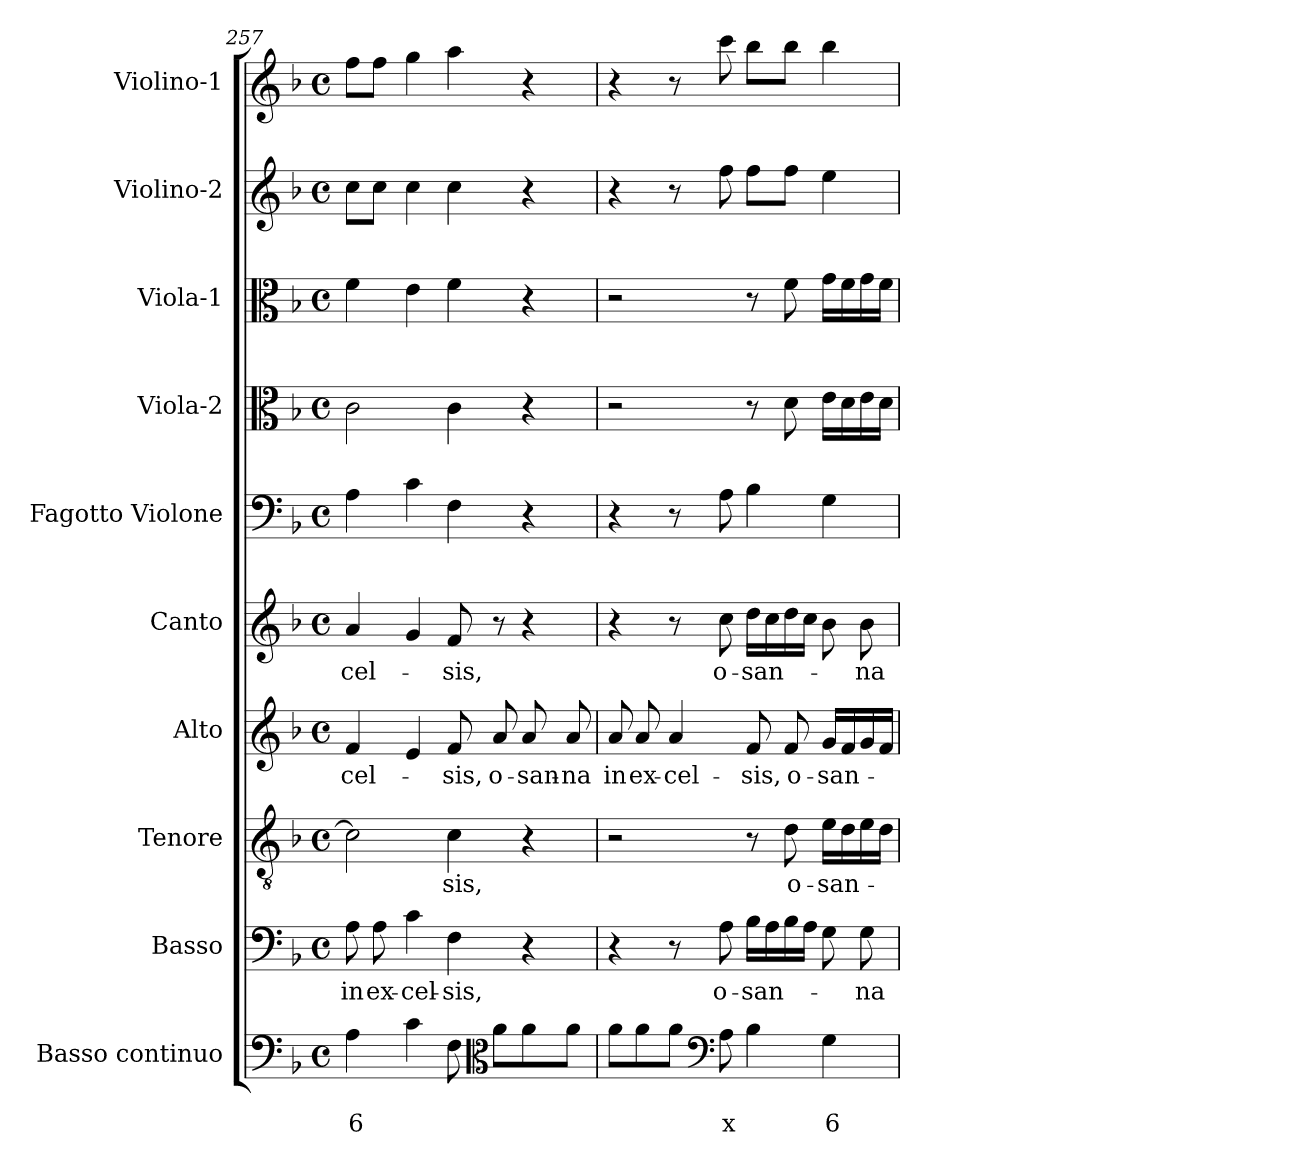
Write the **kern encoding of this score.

**kern	**text	**text	**kern	**text	**kern	**text	**kern	**text	**kern	**text	**kern	**kern	**kern	**kern	**kern
*part10	*part10	*part10	*part9	*part9	*part8	*part8	*part7	*part7	*part6	*part6	*part5	*part4	*part3	*part2	*part1
*staff10	*staff10	*staff10	*staff9	*staff9	*staff8	*staff8	*staff7	*staff7	*staff6	*staff6	*staff5	*staff4	*staff3	*staff2	*staff1
*I"Basso continuo	*	*	*I"Basso	*	*I"Tenore	*	*I"Alto	*	*I"Canto	*	*I"Fagotto Violone	*I"Viola-2	*I"Viola-1	*I"Violino-2	*I"Violino-1
*clefF4	*	*	*clefF4	*	*clefGv2	*	*clefG2	*	*clefG2	*	*clefF4	*clefC3	*clefC3	*clefG2	*clefG2
*k[b-]	*	*	*k[b-]	*	*k[b-]	*	*k[b-]	*	*k[b-]	*	*k[b-]	*k[b-]	*k[b-]	*k[b-]	*k[b-]
*F:	*	*	*F:	*	*F:	*	*F:	*	*F:	*	*F:	*F:	*F:	*F:	*F:
*M4/4	*	*	*M4/4	*	*M4/4	*	*M4/4	*	*M4/4	*	*M4/4	*M4/4	*M4/4	*M4/4	*M4/4
*met(c)	*	*	*met(c)	*	*met(c)	*	*met(c)	*	*met(c)	*	*met(c)	*met(c)	*met(c)	*met(c)	*met(c)
=257	=257	=257	=257	=257	=257	=257	=257	=257	=257	=257	=257	=257	=257	=257	=257
!	!	!LO:LY:b	!	!	!	!	!	!	!	!	!	!	!	!	!
!	!	!	!	!LO:LY:b	!	!	!	!	!	!	!	!	!	!	!
!	!	!	!	!	!	!	!	!LO:LY:b	!	!	!	!	!	!	!
!	!	!	!	!	!	!	!	!	!	!LO:LY:b	!	!	!	!	!
4A\	.	6	8A\	in	2c\]	.	4f/	-cel-	4a/	-cel-	4A\	2c\	4f\	8cc\L	8ff\L
!	!	!	!	!LO:LY:b	!	!	!	!	!	!	!	!	!	!	!
.	.	.	8A\	ex-	.	.	.	.	.	.	.	.	.	8cc\J	8ff\J
!	!	!	!	!LO:LY:b	!	!	!	!	!	!	!	!	!	!	!
4c\	.	.	4c\	-cel-	.	.	4e/	.	4g/	.	4c\	.	4e\	4cc\	4gg\
!	!	!	!	!LO:LY:b	!	!	!	!	!	!	!	!	!	!	!
!	!	!	!	!	!	!LO:LY:b	!	!	!	!	!	!	!	!	!
!	!	!	!	!	!	!	!	!LO:LY:b	!	!	!	!	!	!	!
!	!	!	!	!	!	!	!	!	!	!LO:LY:b	!	!	!	!	!
8F\	.	.	4F\	-sis,	4c\	-sis,	8f/	-sis,	8f/	-sis,	4F\	4c\	4f\	4cc\	4aa\
*clefC3	*	*	*	*	*	*	*	*	*	*	*	*	*	*	*
!	!	!	!	!	!	!	!	!LO:LY:b	!	!	!	!	!	!	!
8a\L	.	.	.	.	.	.	8a/	o-	8r	.	.	.	.	.	.
!	!	!	!	!	!	!	!	!LO:LY:b	!	!	!	!	!	!	!
8a\	.	.	4r	.	4r	.	8a/	-san-	4r	.	4r	4r	4r	4r	4r
!	!	!	!	!	!	!	!	!LO:LY:b	!	!	!	!	!	!	!
8a\J	.	.	.	.	.	.	8a/	-na	.	.	.	.	.	.	.
!!LO:PB:g=z
=258	=258	=258	=258	=258	=258	=258	=258	=258	=258	=258	=258	=258	=258	=258	=258
!	!	!	!	!	!	!	!	!LO:LY:b	!	!	!	!	!	!	!
8a\L	.	.	4r	.	2r	.	8a/	in	4r	.	4r	2r	2r	4r	4r
!	!	!	!	!	!	!	!	!LO:LY:b	!	!	!	!	!	!	!
8a\	.	.	.	.	.	.	8a/	ex-	.	.	.	.	.	.	.
!	!	!	!	!	!	!	!	!LO:LY:b	!	!	!	!	!	!	!
8a\J	.	.	8r	.	.	.	4a/	-cel-	8r	.	8r	.	.	8r	8r
*clefF4	*	*	*	*	*	*	*	*	*	*	*	*	*	*	*
!	!	!LO:LY:b	!	!	!	!	!	!	!	!	!	!	!	!	!
!	!	!	!	!LO:LY:b	!	!	!	!	!	!	!	!	!	!	!
!	!	!	!	!	!	!	!	!	!	!LO:LY:b	!	!	!	!	!
8A\	.	x	8A\	o-	.	.	.	.	8cc\	o-	8A\	.	.	8ff\	8ccc\
!	!	!	!	!LO:LY:b	!	!	!	!	!	!	!	!	!	!	!
!	!	!	!	!	!	!	!	!LO:LY:b	!	!	!	!	!	!	!
!	!	!	!	!	!	!	!	!	!	!LO:LY:b	!	!	!	!	!
4B-\	.	.	16B-\LL	-san-	8r	.	8f/	-sis,	16dd\LL	-san-	4B-\	8r	8r	8ff\L	8bb-\L
.	.	.	16A\	.	.	.	.	.	16cc\	.	.	.	.	.	.
!	!	!	!	!	!	!LO:LY:b	!	!	!	!	!	!	!	!	!
!	!	!	!	!	!	!	!	!LO:LY:b	!	!	!	!	!	!	!
.	.	.	16B-\	.	8d\	o-	8f/	o-	16dd\	.	.	8d\	8f\	8ff\J	8bb-\J
.	.	.	16A\JJ	.	.	.	.	.	16cc\JJ	.	.	.	.	.	.
!	!	!LO:LY:b	!	!	!	!	!	!	!	!	!	!	!	!	!
!	!	!	!	!	!	!LO:LY:b	!	!	!	!	!	!	!	!	!
!	!	!	!	!	!	!	!	!LO:LY:b	!	!	!	!	!	!	!
4G\	.	6	8G\	.	16e\LL	-san-	16g/LL	-san-	8b-\	.	4G\	16e\LL	16g\LL	4ee\	4bb-\
.	.	.	.	.	16d\	.	16f/	.	.	.	.	16d\	16f\	.	.
!	!	!	!	!LO:LY:b	!	!	!	!	!	!	!	!	!	!	!
!	!	!	!	!	!	!	!	!	!	!LO:LY:b	!	!	!	!	!
.	.	.	8G\	-na	16e\	.	16g/	.	8b-\	-na	.	16e\	16g\	.	.
.	.	.	.	.	16d\JJ	.	16f/JJ	.	.	.	.	16d\JJ	16f\JJ	.	.
=	=	=	=	=	=	=	=	=	=	=	=	=	=	=	=
*-	*-	*-	*-	*-	*-	*-	*-	*-	*-	*-	*-	*-	*-	*-	*-
